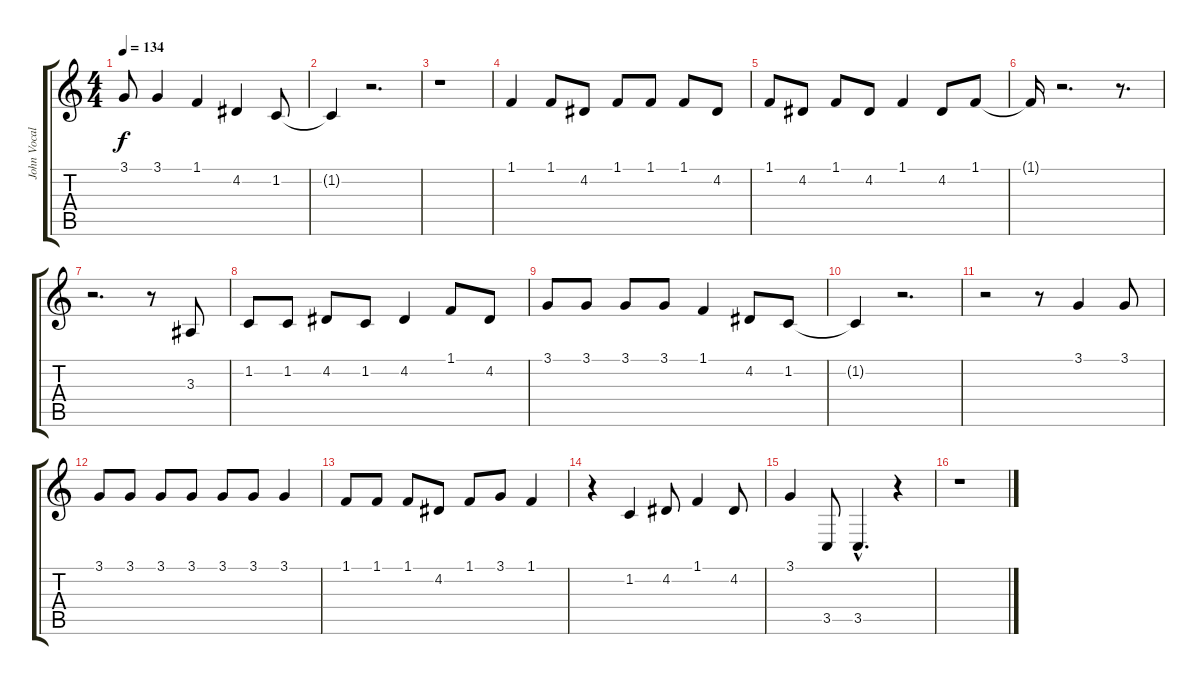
\track ("John Vocal" "John Vocal") {instrument oboe}
\staff {score tabs}
\tuning (E4 B3 G3 D3 A2 E2) {hide}
\ts (4 4)
\tempo 134
\clef g2
\ks c
3.1.8{dy f} 3.1.4 1.1.4 4.2.4 1.2.8 |
1.2{t}.4 r.2{d} |
r.1 |
1.1.4 1.1.8 4.2.8 1.1.8 1.1.8 1.1.8 4.2.8 |
1.1.8 4.2.8 1.1.8 4.2.8 1.1.4 4.2.8 1.1.8 |
1.1{t}.16 r.2{d} r.8{d} |
r.2{d} r.8 3.3.8 |
1.2.8 1.2.8 4.2.8 1.2.8 4.2.4 1.1.8 4.2.8 |
3.1.8 3.1.8 3.1.8 3.1.8 1.1.4 4.2.8 1.2.8 |
1.2{t}.4 r.2{d} |
r.2 r.8 3.1.4 3.1.8 |
3.1.8 3.1.8 3.1.8 3.1.8 3.1.8 3.1.8 3.1.4 |
1.1.8 1.1.8 1.1.8 4.2.8 1.1.8 3.1.8 1.1.4 |
r.4 1.2.4 4.2.8 1.1.4 4.2.8 |
3.1.4 3.5.8 3.5{hac}.4{d} r.4 |
r.1
